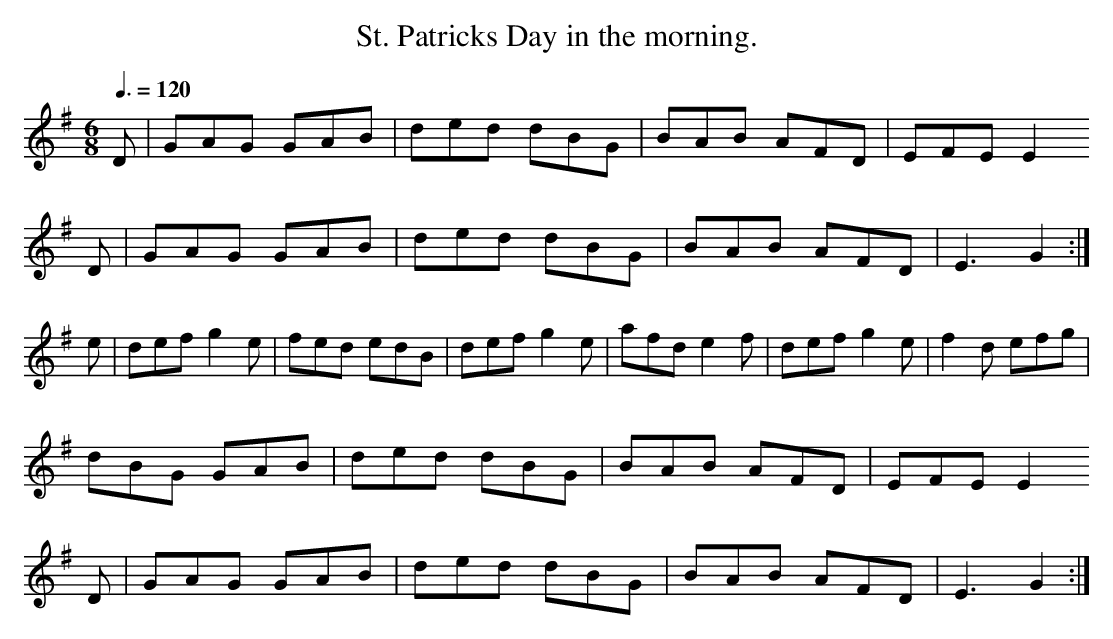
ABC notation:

X:1
T:St. Patricks Day in the morning.
M:6/8
L:1/8
Q:3/8=120
K:G
D | GAG GAB | ded dBG | BAB AFD | EFE E2
D | GAG GAB | ded dBG | BAB AFD | E3 G2 :|
e | def g2e | fed edB | def g2e | afd e2f | def g2e | f2d efg |
 dBG GAB | ded dBG | BAB AFD | EFE E2
D | GAG GAB | ded dBG | BAB AFD | E3 G2 :|
